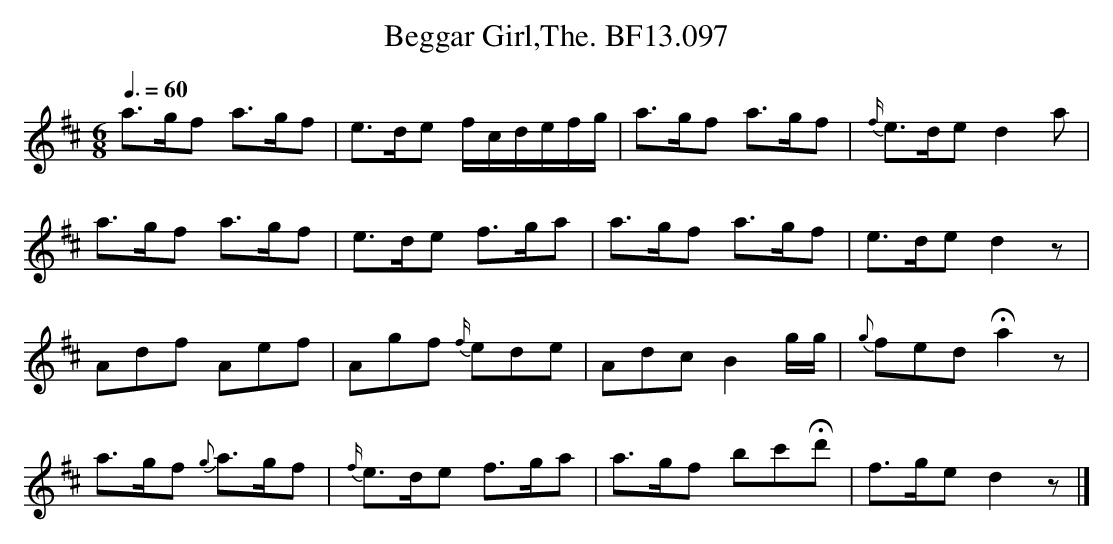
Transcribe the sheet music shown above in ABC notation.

X:1
T:Beggar Girl,The. BF13.097
M:6/8
L:1/8
Q:3/8=60
K:D major
a>gf a>gf|e>de f/2c/2d/2e/2f/2g/2|a>gf a>gf|{f/2} e>ded2a|
a>gf a>gf|e>de f>ga|a>gf a>gf|e>de d2z|
Adf Aef|Agf{f/2} ede|AdcB2g/2g/2|{g}fed Ha2z|
a>gf {g}a>gf|{f/2}e>de f>ga|a>gf bc'Hd'|f>ged2z|]
